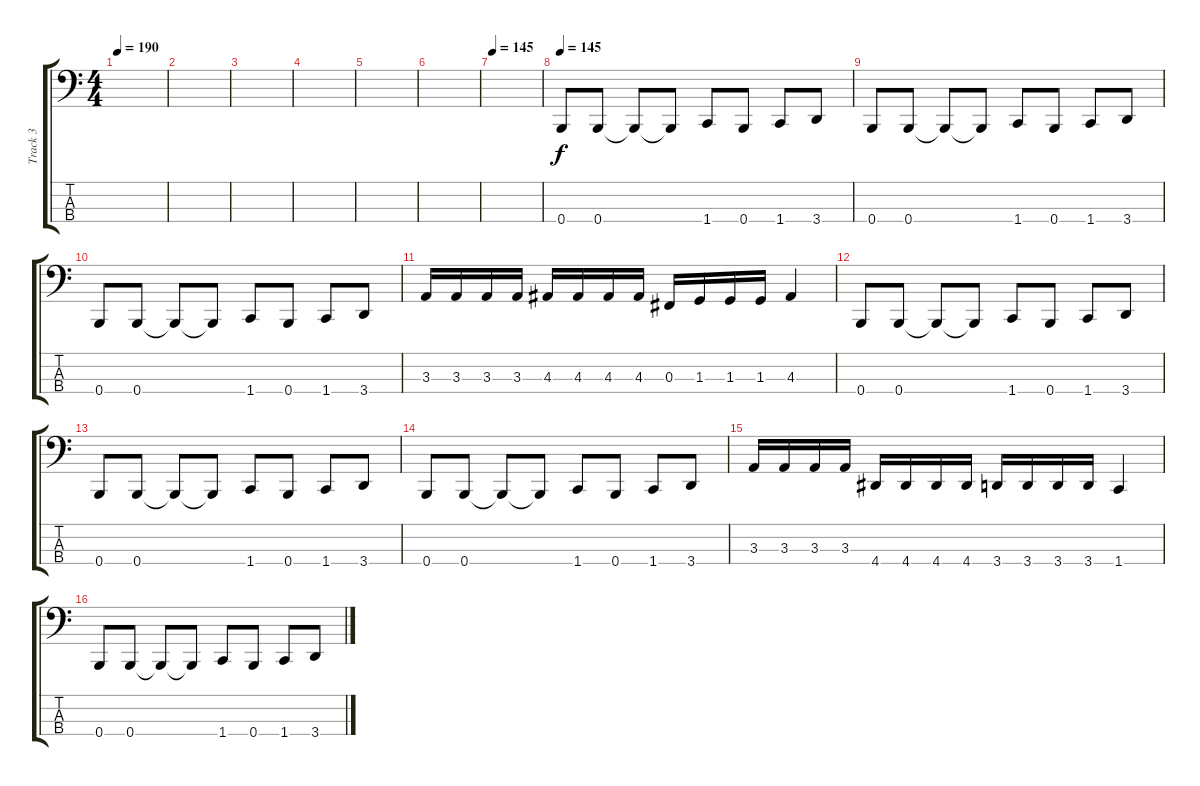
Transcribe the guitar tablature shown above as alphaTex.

\track ("Track 3" "Track 3") {instrument electricbassfinger}
\staff {score tabs}
\tuning (E2 B1 Gb1 B0) {hide}
\ts (4 4)
\tempo 190
\clef f4
\ks c
|
|
|
|
|
|
\tempo 145
|
\tempo 145
0.4.8 0.4.8 0.4{t}.8 0.4{t}.8 1.4.8 0.4.8 1.4.8 3.4.8 |
0.4.8 0.4.8 0.4{t}.8 0.4{t}.8 1.4.8 0.4.8 1.4.8 3.4.8 |
0.4.8 0.4.8 0.4{t}.8 0.4{t}.8 1.4.8 0.4.8 1.4.8 3.4.8 |
3.3.16 3.3.16 3.3.16 3.3.16 4.3.16 4.3.16 4.3.16 4.3.16 0.3.16 1.3.16 1.3.16 1.3.16 4.3.4 |
0.4.8 0.4.8 0.4{t}.8 0.4{t}.8 1.4.8 0.4.8 1.4.8 3.4.8 |
0.4.8 0.4.8 0.4{t}.8 0.4{t}.8 1.4.8 0.4.8 1.4.8 3.4.8 |
0.4.8 0.4.8 0.4{t}.8 0.4{t}.8 1.4.8 0.4.8 1.4.8 3.4.8 |
3.3.16 3.3.16 3.3.16 3.3.16 4.4.16 4.4.16 4.4.16 4.4.16 3.4.16 3.4.16 3.4.16 3.4.16 1.4.4 |
0.4.8 0.4.8 0.4{t}.8 0.4{t}.8 1.4.8 0.4.8 1.4.8 3.4.8
